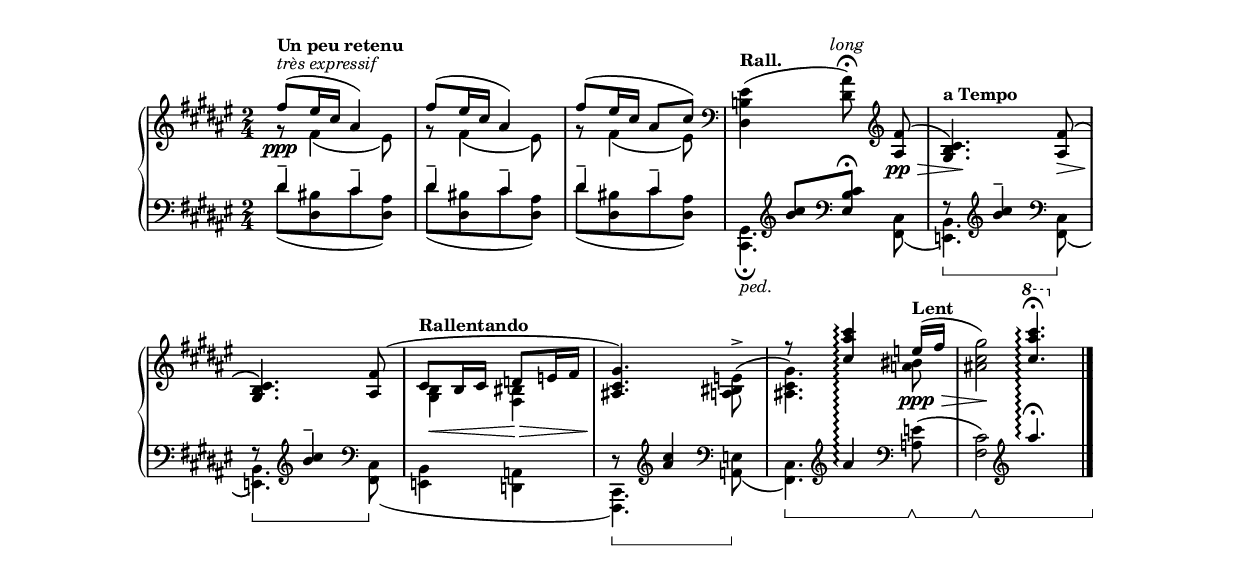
% Do not edit this file; it is automatically
% generated from Documentation/snippets/new
% This file is in the public domain.
%% Note: this file works from version 2.12.0
\version "2.13.29"
\include "english.ly"

#(set-global-staff-size 15)
\paper {
  line-width = 16\cm
  indent = 0\cm
}

% NR 2.2 Keyboard instruments


\header {
  lsrtags = "headwords"
  texidoc = ""
  doctitle = "headword"
} % begin verbatim


% M. Ravel, Sonatine (1905)
% First movement

\layout {
  \context {
    \Score
    \remove "Bar_number_engraver"
  }
}

fermataLong = \markup {
  \override #'(direction . 1)
  \override #'(baseline-skip . 2) {
    \dir-column {
      \musicglyph #"scripts.ufermata"
      \text \italic \center-align long
    }
  }
}

\new PianoStaff <<
  \set PianoStaff.connectArpeggios = ##t
  \new Staff {
    \time 2/4
    \key fs \major
    <<
      \new Voice {
        \voiceOne
        fs''8 ( ^\markup {
          \override #'(baseline-skip . 2.4) \column {
            \line \bold { Un peu retenu }
            \line \italic { très expressif }
          }
        }
        es''16
        cs''16
        as'4 )
        |
        fs''8 (
        es''16
        cs''16
        as'4 )
        |
        fs''8 (
        es''16
        cs''16
        as'8
        cs''8 )
        |
      }
      \new Voice {
        \voiceTwo
        gs'8\rest \ppp
        fs'4 (
        es'8 )
        |
        gs'8\rest
        fs'4 (
        es'8 )
        |
        gs'8\rest
        fs'4 (
        es'8 )
        |
      }
    >>
    \clef bass
    <ds b! es'>4 ( ^ \markup \bold { Rall. }
    \override Script #'stencil = #(lambda (grob)
      (grob-interpret-markup grob fermataLong))
    <ds' as'>8 ) \fermata
    \noBeam
    \clef treble
    \slurUp
    \once \override Hairpin #'to-barline = ##f
    <as fs'>8 ( \pp \>
    |
    <gs b cs'>4. \! ) ^\markup \bold { a Tempo }
    \slurUp
    <as fs'>8 ^\( \>
    |
    <gs b cs'>4. \! \)
    <<
      \new Voice {
        \voiceOne
        <as fs'>8 (
        |
        cs'8 ^\markup \bold { Rallentando }
        b16
        cs'16
        d'8
        e'16
        fs'16
        |
        <as! cs' gs'>4. )
        s8
        |
        r8
        <cs'' as'' cs'''>4 \arpeggio
        e''16 ( ^\markup \bold { Lent }
        fs''16
        |
        \voiceTwo
        <as'! cs'' gs''>2 )
        |
      }
      \new Voice {
        \voiceTwo
        s8
        |
        <gs b>4 \<
        <fs bs>4 \>
        |
        s4. \!
        \slurUp
        \once \override Script #'direction = #UP
        <a bs e'>8 ( \accent
        |
        <as! cs' gs'>4. )
        \once \override Hairpin #'to-barline = ##f
        <a' bs'>8 \ppp \>
        |
        s8 \!
        \stemDown
        \once \override Script #'direction = #UP
        \ottava #1
        \voiceOne
        \once \override PianoStaff.Arpeggio #'padding = #0.8
        <cs''' as''' cs''''>4. \arpeggio \fermata
        \ottava #0
        \bar "|."
      }
    >>
  }
  \new Staff <<
    \set Staff.pedalSustainStyle = #'bracket
    \key fs \major
    \clef bass
    \new Voice {
      \voiceOne
      ds'4 \tenuto
      cs'4 \tenuto
      |
      ds'4 \tenuto
      cs'4 \tenuto
      |
      ds'4 \tenuto
      cs'4 \tenuto
      |
      s8
      \clef treble
      <b' cs''>8 [
      \clef bass
      <es b cs'>8 \fermata ]
      s8
      |
      fs8\rest
      \clef treble
      <b' cs''>4 \tenuto
      s8
      |
      fs8\rest
      \clef treble
      <b' cs''>4 \tenuto
      s8
      |
      s2
      |
      ds8\rest
      \clef treble
      <as' cs''>4
      \clef bass
      s8
      |
      s8
      \clef treble
      <as'>4 \arpeggio
      \clef bass
      s8
      |
      s8
      \clef treble
      <as''>4. \arpeggio \fermata
      |
    }
    \new Voice {
      \voiceTwo
      ds'8 [ (
      < ds bs >8
      cs'8
      < ds as >8 ] )
      |
      ds'8 [ (
      < ds bs >8
      cs'8
      < ds as >8 ] )
      |
      ds'8 [ (
      < ds bs >8
      cs'8
      < ds as >8 ] )
      |
      \once \override Script #'outside-staff-priority = #100
      \once \override TextScript #'outside-staff-priority = #500
      <cs, gs,>4. \fermata _\markup \italic { ped. }
      <fs, cs>8 (
      |
      <e, b,>4. ) \sustainOn
      \clef bass
      <fs, cs>8 \( \sustainOff
      |
      <e, b,>4. \) \sustainOn
      \clef bass
      <fs, cs>8 ( \sustainOff
      |
      <e, b,>4
      <d, a,>4
      |
      <fs,, cs,>4. ) \sustainOn
      <a, e>8 ( \sustainOff
      |
      <fs, cs>4. ) \sustainOn
      \slurUp
      <a e'>8 ( \sustainOff \sustainOn
      |
      <fs cs'>2 ) \sustainOff \sustainOn
      |
    }
  >>
>>
